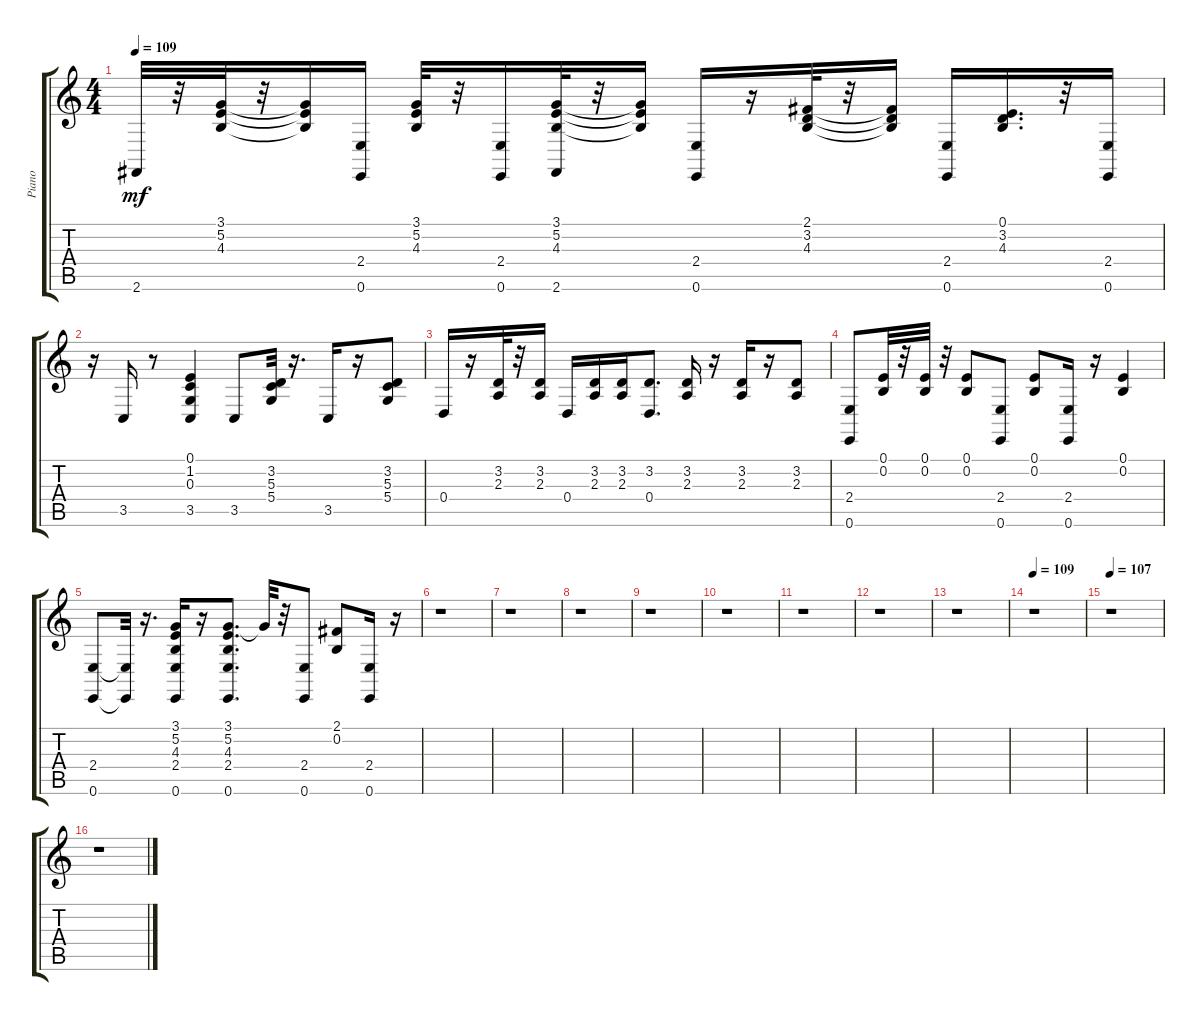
\track ("Piano" "Piano") {instrument acousticgrandpiano}
\staff {score tabs}
\tuning (E4 B3 G3 D3 A2 E2) {hide}
\ts (4 4)
\tempo 109
\clef g2
\ks c
2.6.32{dy mf} r.32 (3.1 5.2 4.3).32 r.32 (3.1{t} 5.2{t} 4.3{t}).16 (2.4 0.6).16 (3.1 5.2 4.3).32 r.32 (2.4 0.6).16 (3.1 5.2 4.3 2.6).32 r.32 (3.1{t} 5.2{t} 4.3{t}).16 (2.4 0.6).16 r.16 (2.1 3.2 4.3).32 r.32 (2.1{t} 3.2{t} 4.3{t}).16 (2.4 0.6).16 (0.1 3.2 4.3).16{d} r.32 (2.4 0.6).16 |
r.16 3.5.16 r.8 (0.1 1.2 0.3 3.5).4 3.5.8 (3.2 5.3 5.4).32 r.16{d} 3.5.16 r.16 (3.2 5.3 5.4).8 |
0.4.16 r.16 (3.2 2.3).32 r.32 (3.2 2.3).16 0.4.16 (3.2 2.3).16 (3.2 2.3).16 (3.2 0.4).8{d} (3.2 2.3).16 r.16 (3.2 2.3).16 r.16 (3.2 2.3).8 |
(2.4 0.6).8 (0.1 0.2).32 r.32 (0.1 0.2).32 r.32 (0.1 0.2).8 (2.4 0.6).8 (0.1 0.2).8 (2.4 0.6).16 r.16 (0.1 0.2).4 |
(2.4 0.6).8 (2.4{t} 0.6{t}).32 r.16{d} (3.1 5.2 4.3 2.4 0.6).16 r.16 (3.1 5.2 4.3 2.4 0.6).8{d} 3.1{t}.32 r.32 (2.4 0.6).8 (2.1 0.2).8 (2.4 0.6).16 r.16 |
r.1 |
r.1 |
r.1 |
r.1 |
r.1 |
r.1 |
r.1 |
r.1 |
\tempo 109
r.1 |
\tempo 107
r.1 |
r.1
